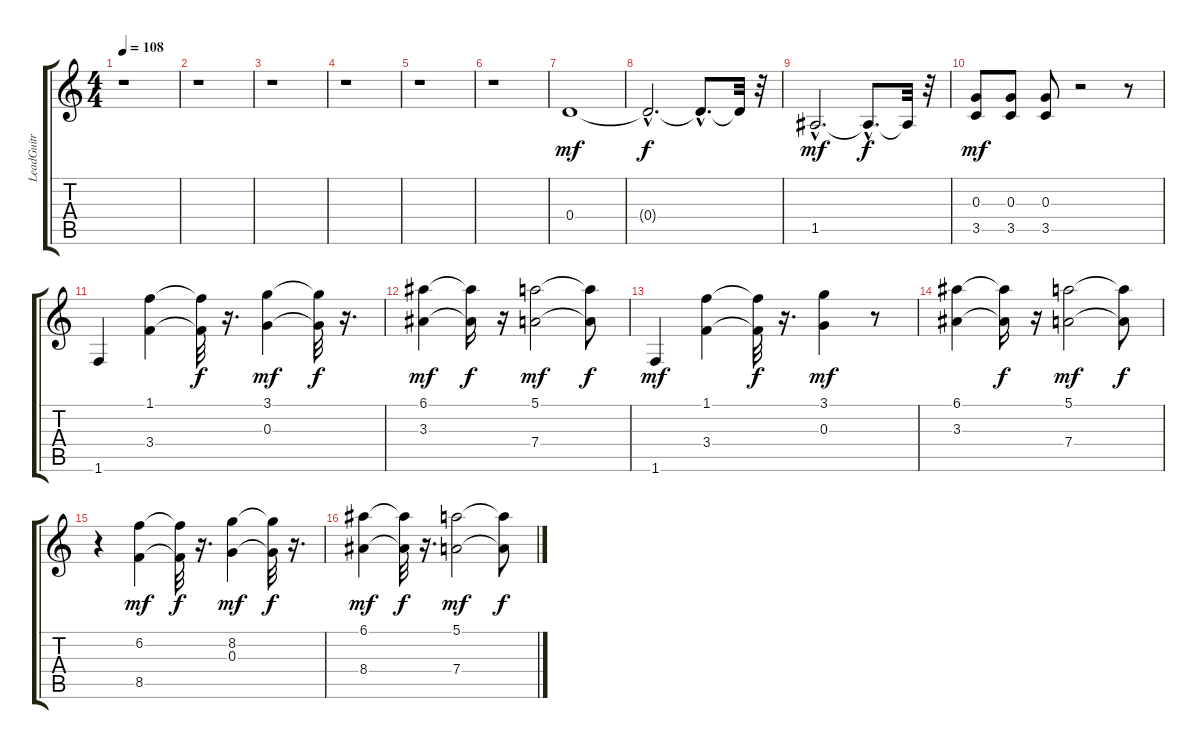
\track ("LeadGuitr           " "LeadGuitr ") {instrument electricguitarclean}
\staff {score tabs}
\tuning (E4 B3 G3 D3 A2 E2) {hide}
\ts (4 4)
\tempo 108
\clef g2
\ks c
r.1{dy f} |
r.1 |
r.1 |
r.1 |
r.1 |
r.1 |
0.4.1{dy mf} |
0.4{hac t}.2{d dy f} 0.4{hac t}.8{d} 0.4{t}.32 r.32 |
1.5{hac}.2{d dy mf} 1.5{hac t}.8{d dy f} 1.5{t}.32 r.32 |
(0.3 3.5).8{dy mf} (0.3 3.5).8 (0.3 3.5).8 r.2 r.8 |
1.6.4 (1.1 3.4).4 (1.1{t} 3.4{t}).32{dy f} r.16{d} (3.1 0.3).4{dy mf} (3.1{t} 0.3{t}).32{dy f} r.16{d} |
(6.1 3.3).4{dy mf} (6.1{t} 3.3{t}).16{dy f} r.16 (5.1 7.4).2{dy mf} (5.1{t} 7.4{t}).8{dy f} |
1.6.4{dy mf} (1.1 3.4).4 (1.1{t} 3.4{t}).32{dy f} r.16{d} (3.1 0.3).4{dy mf} r.8 |
(6.1 3.3).4 (6.1{t} 3.3{t}).16{dy f} r.16 (5.1 7.4).2{dy mf} (5.1{t} 7.4{t}).8{dy f} |
r.4 (6.2 8.5).4{dy mf} (6.2{t} 8.5{t}).32{dy f} r.16{d} (8.2 0.3).4{dy mf} (8.2{t} 0.3{t}).32{dy f} r.16{d} |
(6.1 8.4).4{dy mf} (6.1{t} 8.4{t}).32{dy f} r.16{d} (5.1 7.4).2{dy mf} (5.1{t} 7.4{t}).8{dy f}
